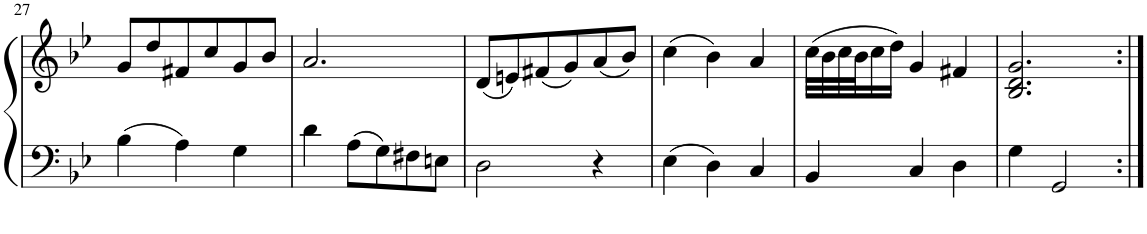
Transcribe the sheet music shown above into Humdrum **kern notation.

**kern	**kern
*part1	*part1
*staff2	*staff1
*I"Piano	*
*I'Pno.	*
!!LO:PB:g=z
*clefF4	*clefG2
*k[b-e-]	*k[b-e-]
*M3/4	*M3/4
=27	=27
4B-\	8g/L
.	8dd/
4A\	8f#X/
.	8cc/
4G\	8g/
.	8b-/J
=28	=28
4d\	2.a/
8A\L	.
8G\	.
8F#X\	.
8En\J	.
=29	=29
2D\	(8d/L
.	8en/)
.	(8f#X/
.	8g/)
4r	(8a/
.	8b-/J)
=30	=30
4E-\	(4cc\
4D\	4b-\)
4C/	4a/
=31	=31
4BB-/	(32cc\LLL
.	32b-\
.	32cc\
.	32b-\J
.	16cc\
.	16dd\JJ)
4C/	4g/
4D\	4f#X/
=32	=32
4G\	2.B-/ 2.d/ 2.g/
2GG/	.
=:|!	=:|!
*-	*-
